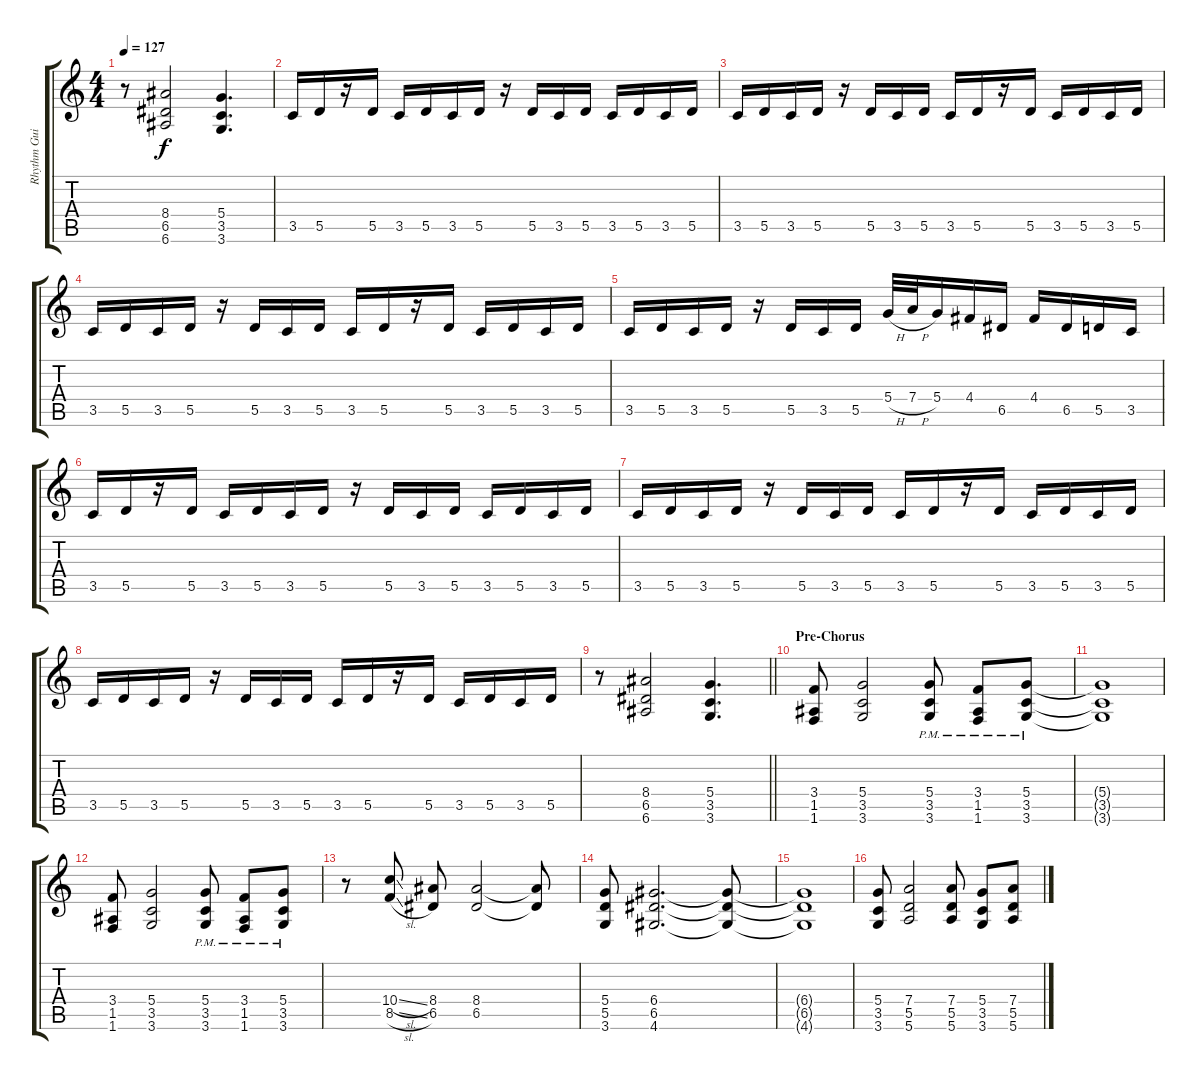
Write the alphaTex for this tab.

\track ("Rhythm Guitar" "Rhythm Gui") {instrument distortionguitar}
\staff {score tabs}
\tuning (E4 B3 G3 D3 A2 E2) {hide}
\ts (4 4)
\tempo 127
\clef g2
\ks c
r.8{dy f} (8.4 6.5 6.6).2 (5.4 3.5 3.6).4{d} |
3.5.16 5.5.16 r.16 5.5.16 3.5.16 5.5.16 3.5.16 5.5.16 r.16 5.5.16 3.5.16 5.5.16 3.5.16 5.5.16 3.5.16 5.5.16 |
3.5.16 5.5.16 3.5.16 5.5.16 r.16 5.5.16 3.5.16 5.5.16 3.5.16 5.5.16 r.16 5.5.16 3.5.16 5.5.16 3.5.16 5.5.16 |
3.5.16 5.5.16 3.5.16 5.5.16 r.16 5.5.16 3.5.16 5.5.16 3.5.16 5.5.16 r.16 5.5.16 3.5.16 5.5.16 3.5.16 5.5.16 |
3.5.16 5.5.16 3.5.16 5.5.16 r.16 5.5.16 3.5.16 5.5.16 5.4{h}.32 7.4{h}.32 5.4.16 4.4.16 6.5.16 4.4.16 6.5.16 5.5.16 3.5.16 |
3.5.16 5.5.16 r.16 5.5.16 3.5.16 5.5.16 3.5.16 5.5.16 r.16 5.5.16 3.5.16 5.5.16 3.5.16 5.5.16 3.5.16 5.5.16 |
3.5.16 5.5.16 3.5.16 5.5.16 r.16 5.5.16 3.5.16 5.5.16 3.5.16 5.5.16 r.16 5.5.16 3.5.16 5.5.16 3.5.16 5.5.16 |
3.5.16 5.5.16 3.5.16 5.5.16 r.16 5.5.16 3.5.16 5.5.16 3.5.16 5.5.16 r.16 5.5.16 3.5.16 5.5.16 3.5.16 5.5.16 |
\barLineRight lightlight
r.8 (8.4 6.5 6.6).2 (5.4 3.5 3.6).4{d} |
\section ("" "Pre-Chorus")
(3.4 1.5 1.6).8 (5.4 3.5 3.6).2 (5.4{pm} 3.5{pm} 3.6{pm}).8 (3.4{pm} 1.5{pm} 1.6{pm}).8 (5.4{pm} 3.5{pm} 3.6{pm}).8 |
(5.4{t} 3.5{t} 3.6{t}).1 |
(3.4 1.5 1.6).8 (5.4 3.5 3.6).2 (5.4{pm} 3.5{pm} 3.6{pm}).8 (3.4{pm} 1.5{pm} 1.6{pm}).8 (5.4{pm} 3.5{pm} 3.6{pm}).8 |
r.8 (10.4{sl} 8.5{sl}).8 (8.4 6.5).8 (8.4 6.5).2 (8.4{t} 6.5{t}).8 |
(5.4 5.5 3.6).8 (6.4 6.5 4.6).2{d} (6.4{t} 6.5{t} 4.6{t}).8 |
(6.4{t} 6.5{t} 4.6{t}).1 |
(5.4 3.5 3.6).8 (7.4 5.5 5.6).2 (7.4 5.5 5.6).8 (5.4 3.5 3.6).8 (7.4 5.5 5.6).8
